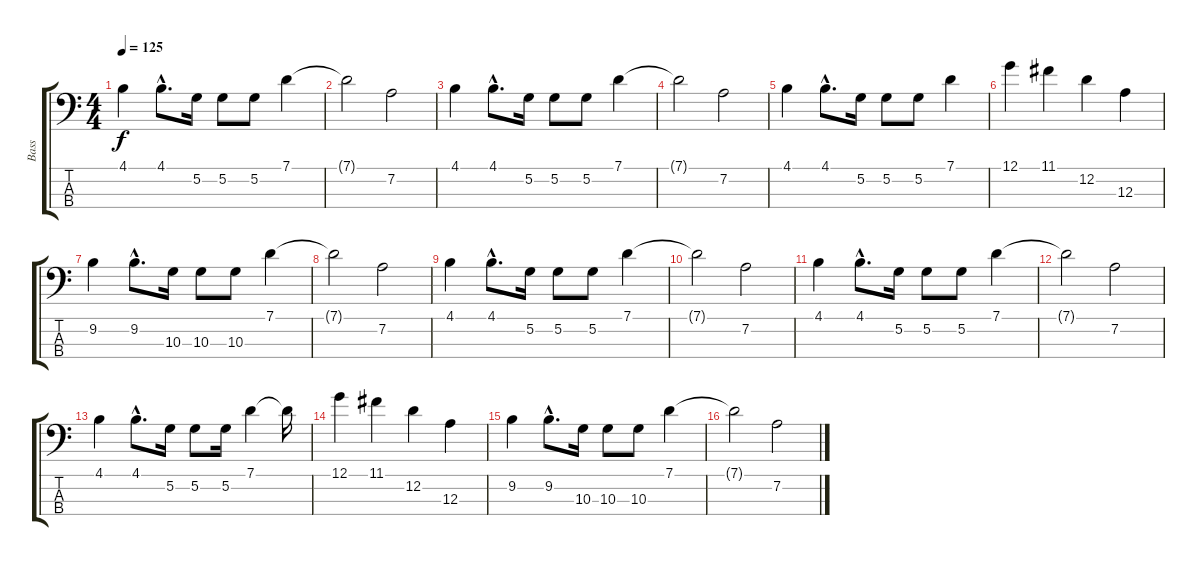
\track ("Bass" "Bass") {instrument acousticbass}
\staff {score tabs}
\tuning (G2 D2 A1 E1) {hide}
\ts (4 4)
\tempo 125
\clef f4
\ks c
4.1.4{dy f} 4.1{hac}.8{d} 5.2.16 5.2.8 5.2.8 7.1.4 |
7.1{t}.2 7.2.2 |
4.1.4 4.1{hac}.8{d} 5.2.16 5.2.8 5.2.8 7.1.4 |
7.1{t}.2 7.2.2 |
4.1.4 4.1{hac}.8{d} 5.2.16 5.2.8 5.2.8 7.1.4 |
12.1.4 11.1.4 12.2.4 12.3.4 |
9.2.4 9.2{hac}.8{d} 10.3.16 10.3.8 10.3.8 7.1.4 |
7.1{t}.2 7.2.2 |
4.1.4 4.1{hac}.8{d} 5.2.16 5.2.8 5.2.8 7.1.4 |
7.1{t}.2 7.2.2 |
4.1.4 4.1{hac}.8{d} 5.2.16 5.2.8 5.2.8 7.1.4 |
7.1{t}.2 7.2.2 |
4.1.4 4.1{hac}.8{d} 5.2.16 5.2.8 5.2.16 7.1.4 7.1{t}.16 |
12.1.4 11.1.4 12.2.4 12.3.4 |
9.2.4 9.2{hac}.8{d} 10.3.16 10.3.8 10.3.8 7.1.4 |
7.1{t}.2 7.2.2
